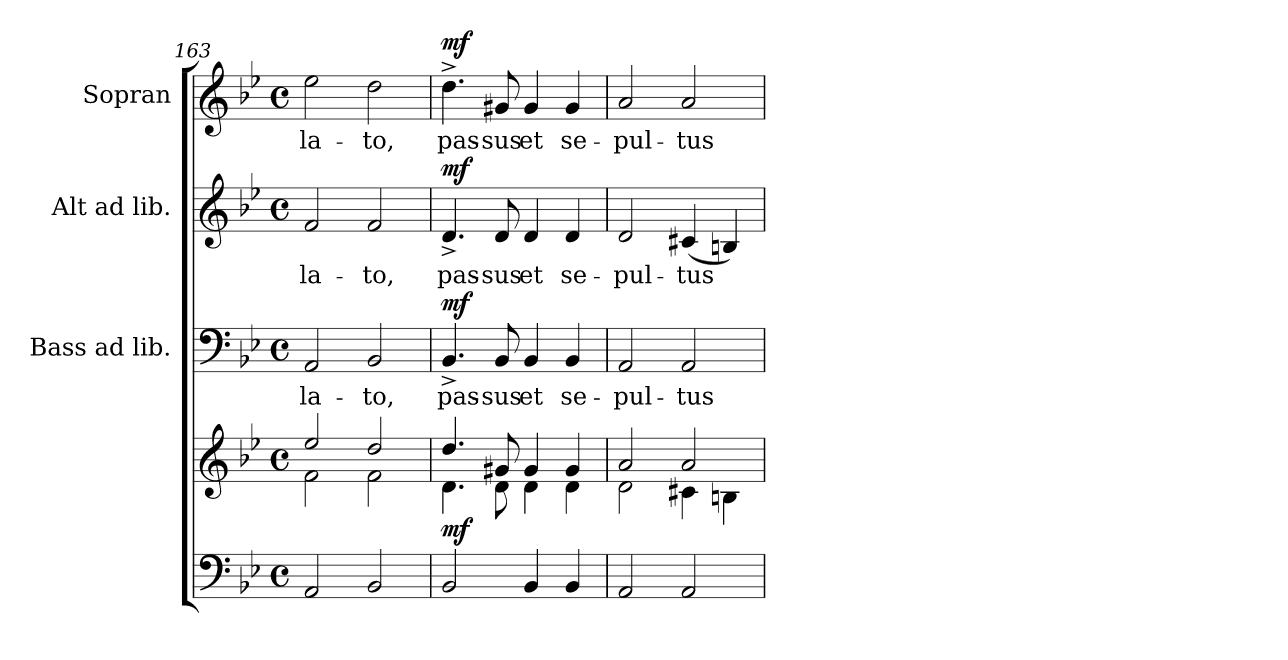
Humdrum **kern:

**kern	**kern	**dynam	**kern	**text	**dynam	**kern	**text	**dynam	**kern	**text	**dynam
*part4	*part4	*part4	*part3	*part3	*part3	*part2	*part2	*part2	*part1	*part1	*part1
*staff5	*staff4	*staff4/5	*staff3	*staff3	*staff3	*staff2	*staff2	*staff2	*staff1	*staff1	*staff1
*	*	*	*I"Bass ad lib.	*	*	*I"Alt ad lib.	*	*	*I"Sopran	*	*
*	*	*	*I'B.	*	*	*I'A.	*	*	*I'S.	*	*
*clefF4	*clefG2	*	*clefF4	*	*	*clefG2	*	*	*clefG2	*	*
*k[b-e-]	*k[b-e-]	*	*k[b-e-]	*	*	*k[b-e-]	*	*	*k[b-e-]	*	*
*B-:	*B-:	*	*B-:	*	*	*B-:	*	*	*B-:	*	*
*M4/4	*M4/4	*	*M4/4	*	*	*M4/4	*	*	*M4/4	*	*
*met(c)	*met(c)	*	*met(c)	*	*	*met(c)	*	*	*met(c)	*	*
=163	=163	=163	=163	=163	=163	=163	=163	=163	=163	=163	=163
*	*^	*	*	*	*	*	*	*	*	*	*
!	!	!	!	!	!LO:LY:b	!	!	!LO:LY:b	!	!	!LO:LY:b	!
2AA/	2ee-/	2f\	.	2AA/	-la-	.	2f/	-la-	.	2ee-\	-la-	.
!	!	!	!	!	!LO:LY:b	!	!	!LO:LY:b	!	!	!LO:LY:b	!
2BB-/	2dd/	2f\	.	2BB-/	-to,	.	2f/	-to,	.	2dd\	-to,	.
!!LO:PB:g=z
=164	=164	=164	=164	=164	=164	=164	=164	=164	=164	=164	=164	=164
!	!	!	!LO:DY:b	!	!LO:LY:b	!LO:DY:a	!	!LO:LY:b	!LO:DY:a	!	!LO:LY:b	!LO:DY:a
2BB-/	4.dd/	4.d\	mf	4.BB-^>/	pas-	mf	4.d^>/	pas-	mf	4.dd^>\	pas-	mf
!	!	!	!	!	!LO:LY:b	!	!	!LO:LY:b	!	!	!LO:LY:b	!
.	8g#X/	8d\	.	8BB-/	-sus	.	8d/	-sus	.	8g#X/	-sus	.
!	!	!	!	!	!LO:LY:b	!	!	!LO:LY:b	!	!	!LO:LY:b	!
4BB-/	4g#/	4d\	.	4BB-/	et	.	4d/	et	.	4g#/	et	.
!	!	!	!	!	!LO:LY:b	!	!	!LO:LY:b	!	!	!LO:LY:b	!
4BB-/	4g#/	4d\	.	4BB-/	se-	.	4d/	se-	.	4g#/	se-	.
=165	=165	=165	=165	=165	=165	=165	=165	=165	=165	=165	=165	=165
!	!	!	!	!	!LO:LY:b	!	!	!LO:LY:b	!	!	!LO:LY:b	!
2AA/	2a/	2d\	.	2AA/	-pul-	.	2d/	-pul-	.	2a/	-pul-	.
!	!	!	!	!	!LO:LY:b	!	!	!LO:LY:b	!	!	!LO:LY:b	!
2AA/	2a/	4c#X\	.	2AA/	-tus	.	(<4c#X/	-tus	.	2a/	-tus	.
.	.	4Bn\	.	.	.	.	4Bn/)	.	.	.	.	.
*	*v	*v	*	*	*	*	*	*	*	*	*	*
=	=	=	=	=	=	=	=	=	=	=	=
*-	*-	*-	*-	*-	*-	*-	*-	*-	*-	*-	*-
